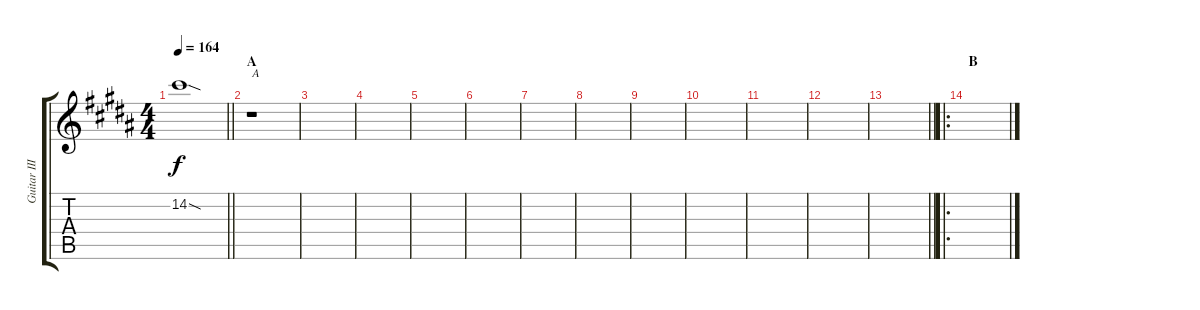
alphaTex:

\track ("Guitar III" "Guitar III") {instrument overdrivenguitar}
\staff {score tabs}
\tuning (E4 B3 G3 D3 A2 E2) {hide}
\ts (4 4)
\tempo 164
\clef g2
\barLineRight lightlight
\ks b
14.2{sod}.1{dy f} |
\section ("" "A")
r.1{txt "A"} |
|
|
|
|
|
|
|
|
|
|
\barLineRight lightlight
|
\ro
\section ("" "B")
